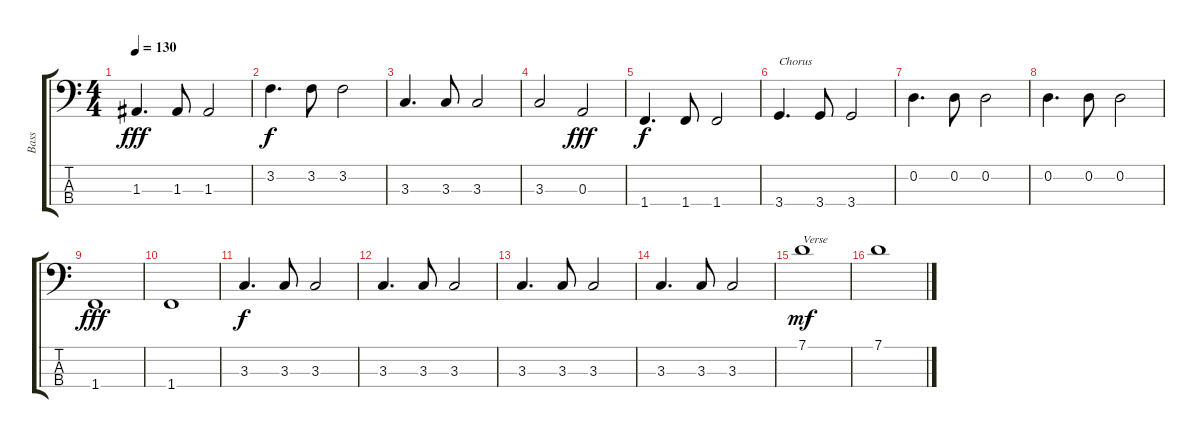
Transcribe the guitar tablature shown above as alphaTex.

\track ("Bass" "Bass") {instrument electricbassfinger}
\staff {score tabs}
\tuning (G2 D2 A1 E1) {hide}
\ts (4 4)
\tempo 130
\clef f4
\ks c
1.3.4{d dy fff} 1.3.8 1.3.2 |
3.2.4{d dy f} 3.2.8 3.2.2 |
3.3.4{d} 3.3.8 3.3.2 |
3.3.2 0.3.2{dy fff} |
1.4.4{d dy f} 1.4.8 1.4.2 |
3.4.4{d txt "Chorus"} 3.4.8 3.4.2 |
0.2.4{d} 0.2.8 0.2.2 |
0.2.4{d} 0.2.8 0.2.2 |
1.4.1{dy fff} |
1.4.1 |
3.3.4{d dy f} 3.3.8 3.3.2 |
3.3.4{d} 3.3.8 3.3.2 |
3.3.4{d} 3.3.8 3.3.2 |
3.3.4{d} 3.3.8 3.3.2 |
7.1.1{txt "Verse" dy mf} |
7.1.1
